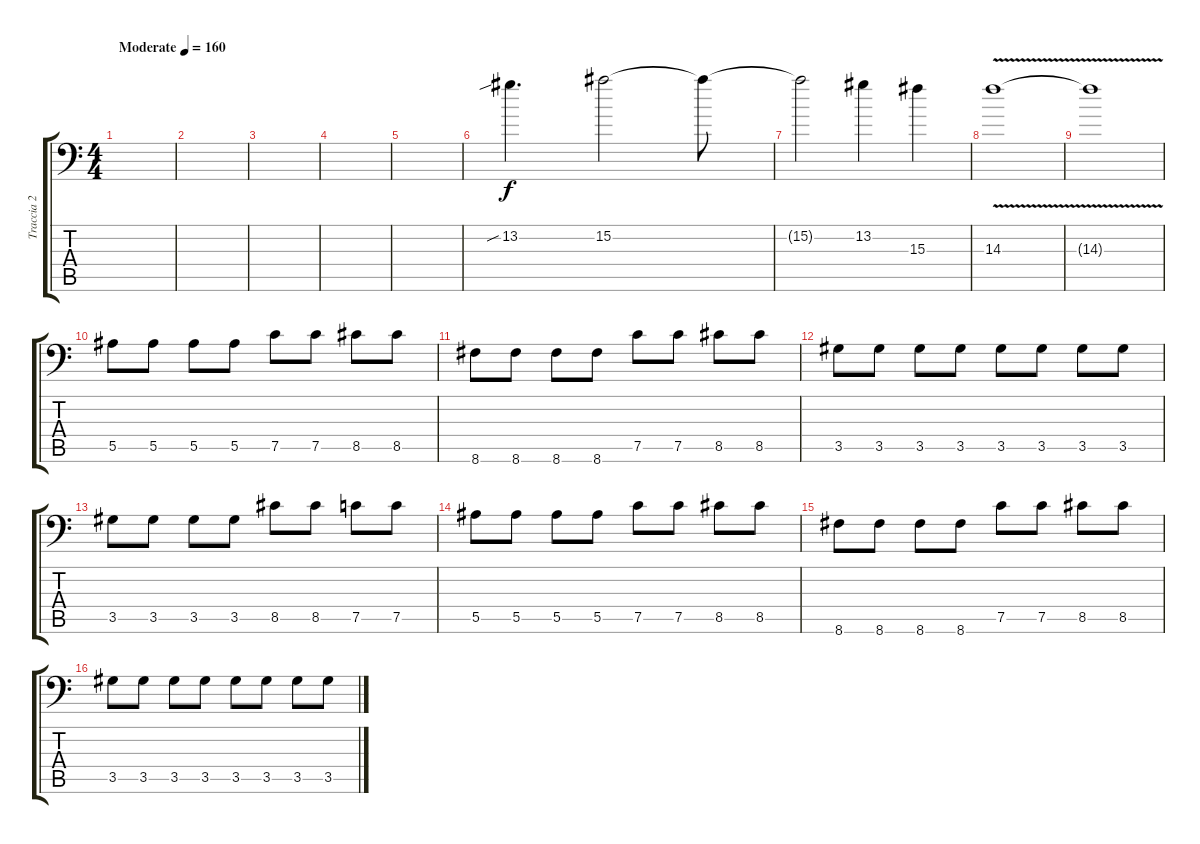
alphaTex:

\track ("Traccia 2" "Traccia 2") {instrument distortionguitar}
\staff {score tabs}
\tuning (C4 G3 Eb3 Bb2 F2 Bb1) {hide}
\ts (4 4)
\tempo (160 "Moderate")
\clef f4
\ks c
|
|
|
|
|
13.2{sib}.4{d} 15.2.2 15.2{t}.8 |
15.2{t}.2 13.2.4 15.3.4 |
14.3{v}.1 |
14.3{t}.1{dy f} |
5.5.8 5.5.8 5.5.8 5.5.8 7.5.8 7.5.8 8.5.8 8.5.8 |
8.6.8 8.6.8 8.6.8 8.6.8 7.5.8 7.5.8 8.5.8 8.5.8 |
3.5.8 3.5.8 3.5.8 3.5.8 3.5.8 3.5.8 3.5.8 3.5.8 |
3.5.8 3.5.8 3.5.8 3.5.8 8.5.8 8.5.8 7.5.8 7.5.8 |
5.5.8 5.5.8 5.5.8 5.5.8 7.5.8 7.5.8 8.5.8 8.5.8 |
8.6.8 8.6.8 8.6.8 8.6.8 7.5.8 7.5.8 8.5.8 8.5.8 |
3.5.8 3.5.8 3.5.8 3.5.8 3.5.8 3.5.8 3.5.8 3.5.8
